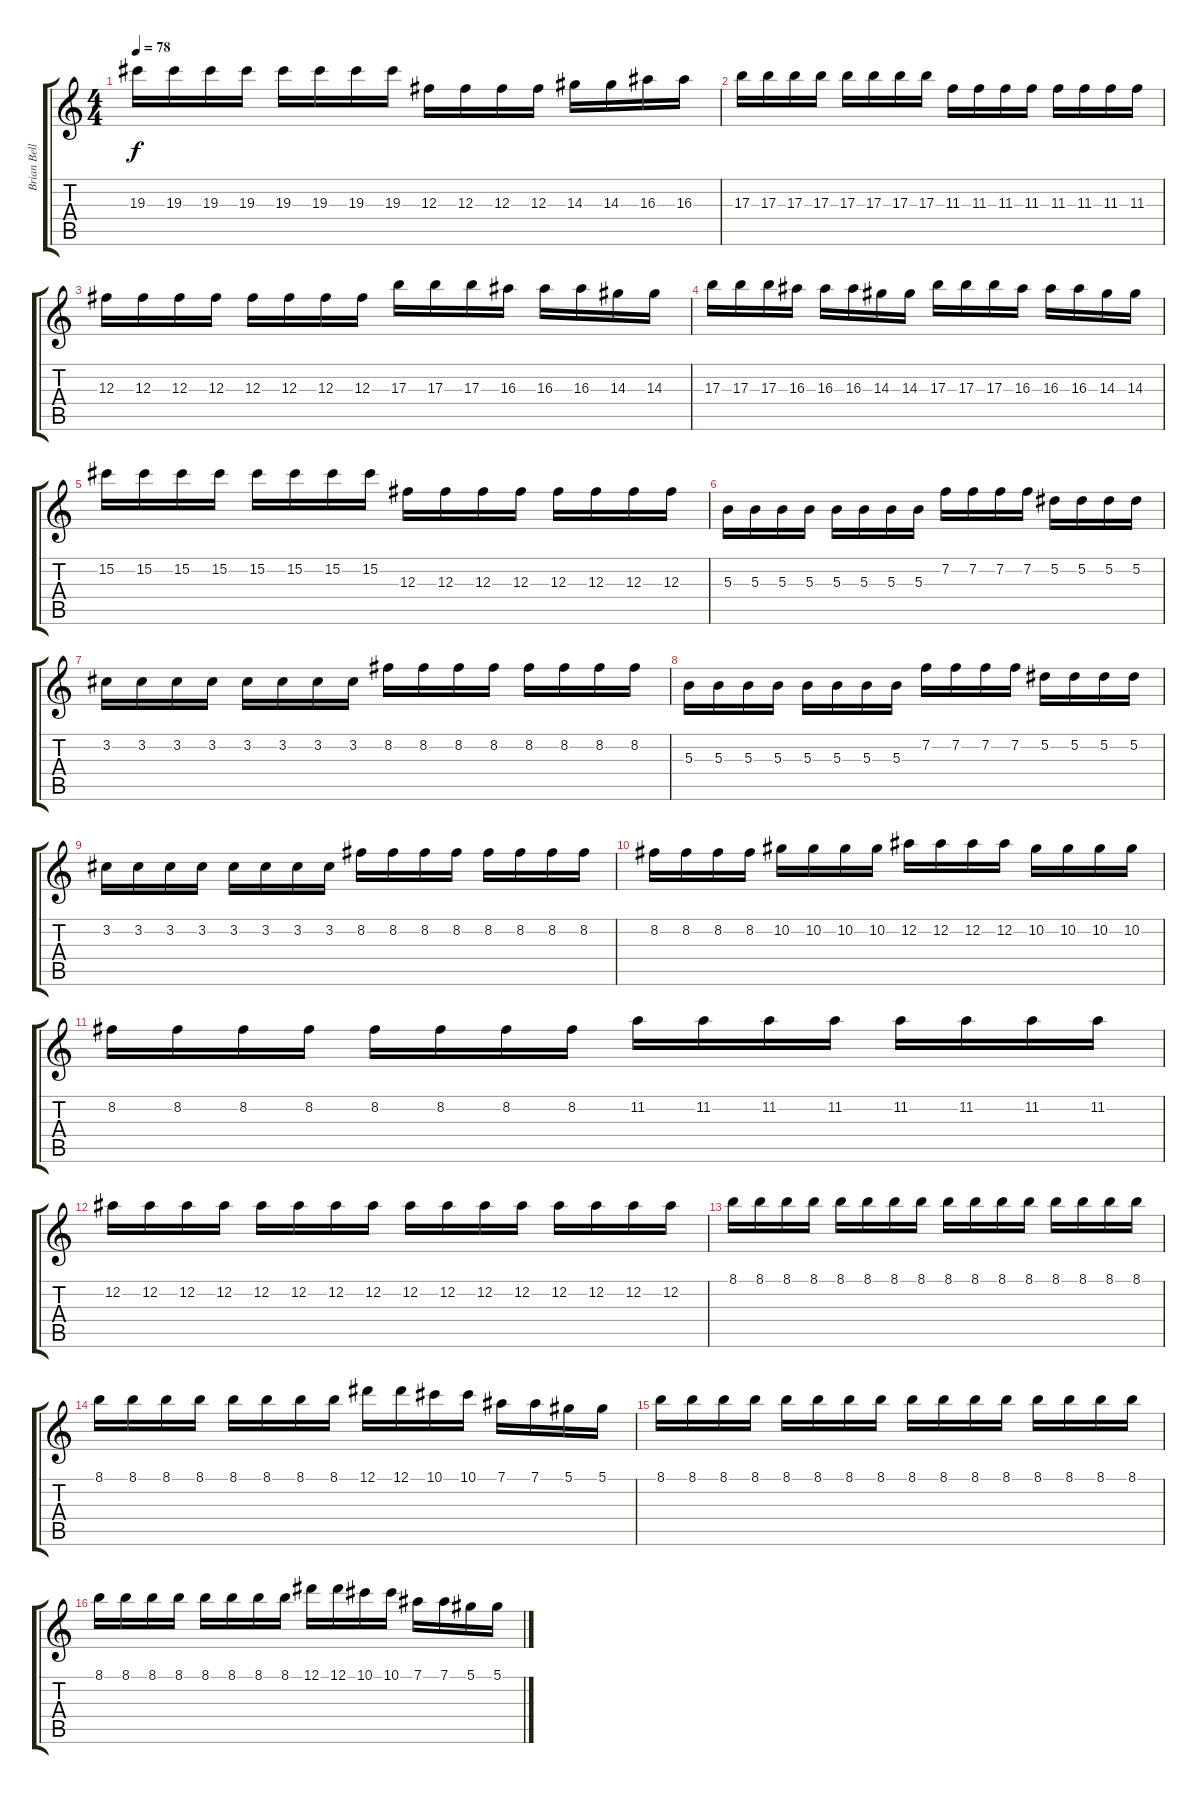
\track ("Brian Bell" "Brian Bell") {instrument distortionguitar}
\staff {score tabs}
\tuning (Eb4 Bb3 Gb3 Db3 Ab2 Eb2) {hide}
\ts (4 4)
\tempo 78
\clef g2
\ks c
19.3.16{dy f} 19.3.16 19.3.16 19.3.16 19.3.16 19.3.16 19.3.16 19.3.16 12.3.16 12.3.16 12.3.16 12.3.16 14.3.16 14.3.16 16.3.16 16.3.16 |
17.3.16 17.3.16 17.3.16 17.3.16 17.3.16 17.3.16 17.3.16 17.3.16 11.3.16 11.3.16 11.3.16 11.3.16 11.3.16 11.3.16 11.3.16 11.3.16 |
12.3.16 12.3.16 12.3.16 12.3.16 12.3.16 12.3.16 12.3.16 12.3.16 17.3.16 17.3.16 17.3.16 16.3.16 16.3.16 16.3.16 14.3.16 14.3.16 |
17.3.16 17.3.16 17.3.16 16.3.16 16.3.16 16.3.16 14.3.16 14.3.16 17.3.16 17.3.16 17.3.16 16.3.16 16.3.16 16.3.16 14.3.16 14.3.16 |
15.2.16 15.2.16 15.2.16 15.2.16 15.2.16 15.2.16 15.2.16 15.2.16 12.3.16 12.3.16 12.3.16 12.3.16 12.3.16 12.3.16 12.3.16 12.3.16 |
5.3.16 5.3.16 5.3.16 5.3.16 5.3.16 5.3.16 5.3.16 5.3.16 7.2.16 7.2.16 7.2.16 7.2.16 5.2.16 5.2.16 5.2.16 5.2.16 |
3.2.16 3.2.16 3.2.16 3.2.16 3.2.16 3.2.16 3.2.16 3.2.16 8.2.16 8.2.16 8.2.16 8.2.16 8.2.16 8.2.16 8.2.16 8.2.16 |
5.3.16 5.3.16 5.3.16 5.3.16 5.3.16 5.3.16 5.3.16 5.3.16 7.2.16 7.2.16 7.2.16 7.2.16 5.2.16 5.2.16 5.2.16 5.2.16 |
3.2.16 3.2.16 3.2.16 3.2.16 3.2.16 3.2.16 3.2.16 3.2.16 8.2.16 8.2.16 8.2.16 8.2.16 8.2.16 8.2.16 8.2.16 8.2.16 |
8.2.16 8.2.16 8.2.16 8.2.16 10.2.16 10.2.16 10.2.16 10.2.16 12.2.16 12.2.16 12.2.16 12.2.16 10.2.16 10.2.16 10.2.16 10.2.16 |
8.2.16 8.2.16 8.2.16 8.2.16 8.2.16 8.2.16 8.2.16 8.2.16 11.2.16 11.2.16 11.2.16 11.2.16 11.2.16 11.2.16 11.2.16 11.2.16 |
12.2.16 12.2.16 12.2.16 12.2.16 12.2.16 12.2.16 12.2.16 12.2.16 12.2.16 12.2.16 12.2.16 12.2.16 12.2.16 12.2.16 12.2.16 12.2.16 |
8.1.16 8.1.16 8.1.16 8.1.16 8.1.16 8.1.16 8.1.16 8.1.16 8.1.16 8.1.16 8.1.16 8.1.16 8.1.16 8.1.16 8.1.16 8.1.16 |
8.1.16 8.1.16 8.1.16 8.1.16 8.1.16 8.1.16 8.1.16 8.1.16 12.1.16 12.1.16 10.1.16 10.1.16 7.1.16 7.1.16 5.1.16 5.1.16 |
8.1.16 8.1.16 8.1.16 8.1.16 8.1.16 8.1.16 8.1.16 8.1.16 8.1.16 8.1.16 8.1.16 8.1.16 8.1.16 8.1.16 8.1.16 8.1.16 |
8.1.16 8.1.16 8.1.16 8.1.16 8.1.16 8.1.16 8.1.16 8.1.16 12.1.16 12.1.16 10.1.16 10.1.16 7.1.16 7.1.16 5.1.16 5.1.16
